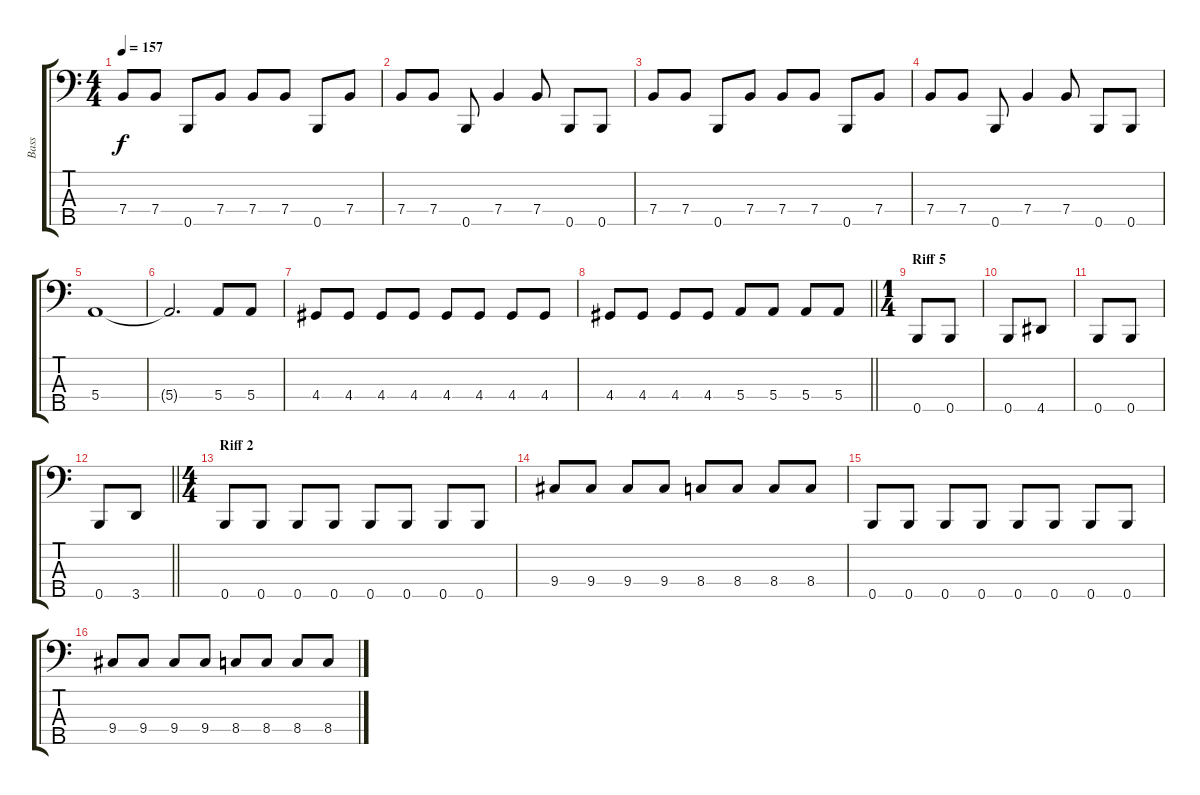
\track ("Bass" "Bass") {instrument electricbasspick}
\staff {score tabs}
\tuning (G2 D2 A1 E1 B0) {hide}
\ts (4 4)
\tempo 157
\clef f4
\ks c
7.4.8{dy f} 7.4.8 0.5.8 7.4.8 7.4.8 7.4.8 0.5.8 7.4.8 |
7.4.8 7.4.8 0.5.8 7.4.4 7.4.8 0.5.8 0.5.8 |
7.4.8 7.4.8 0.5.8 7.4.8 7.4.8 7.4.8 0.5.8 7.4.8 |
7.4.8 7.4.8 0.5.8 7.4.4 7.4.8 0.5.8 0.5.8 |
5.4.1 |
5.4{t}.2{d} 5.4.8 5.4.8 |
4.4.8 4.4.8 4.4.8 4.4.8 4.4.8 4.4.8 4.4.8 4.4.8 |
\barLineRight lightlight
4.4.8 4.4.8 4.4.8 4.4.8 5.4.8 5.4.8 5.4.8 5.4.8 |
\ts (1 4)
\section ("" "Riff 5")
0.5.8 0.5.8 |
0.5.8 4.5.8 |
0.5.8 0.5.8 |
\barLineRight lightlight
0.5.8 3.5.8 |
\ts (4 4)
\section ("" "Riff 2")
0.5.8 0.5.8 0.5.8 0.5.8 0.5.8 0.5.8 0.5.8 0.5.8 |
9.4.8 9.4.8 9.4.8 9.4.8 8.4.8 8.4.8 8.4.8 8.4.8 |
0.5.8 0.5.8 0.5.8 0.5.8 0.5.8 0.5.8 0.5.8 0.5.8 |
9.4.8 9.4.8 9.4.8 9.4.8 8.4.8 8.4.8 8.4.8 8.4.8
